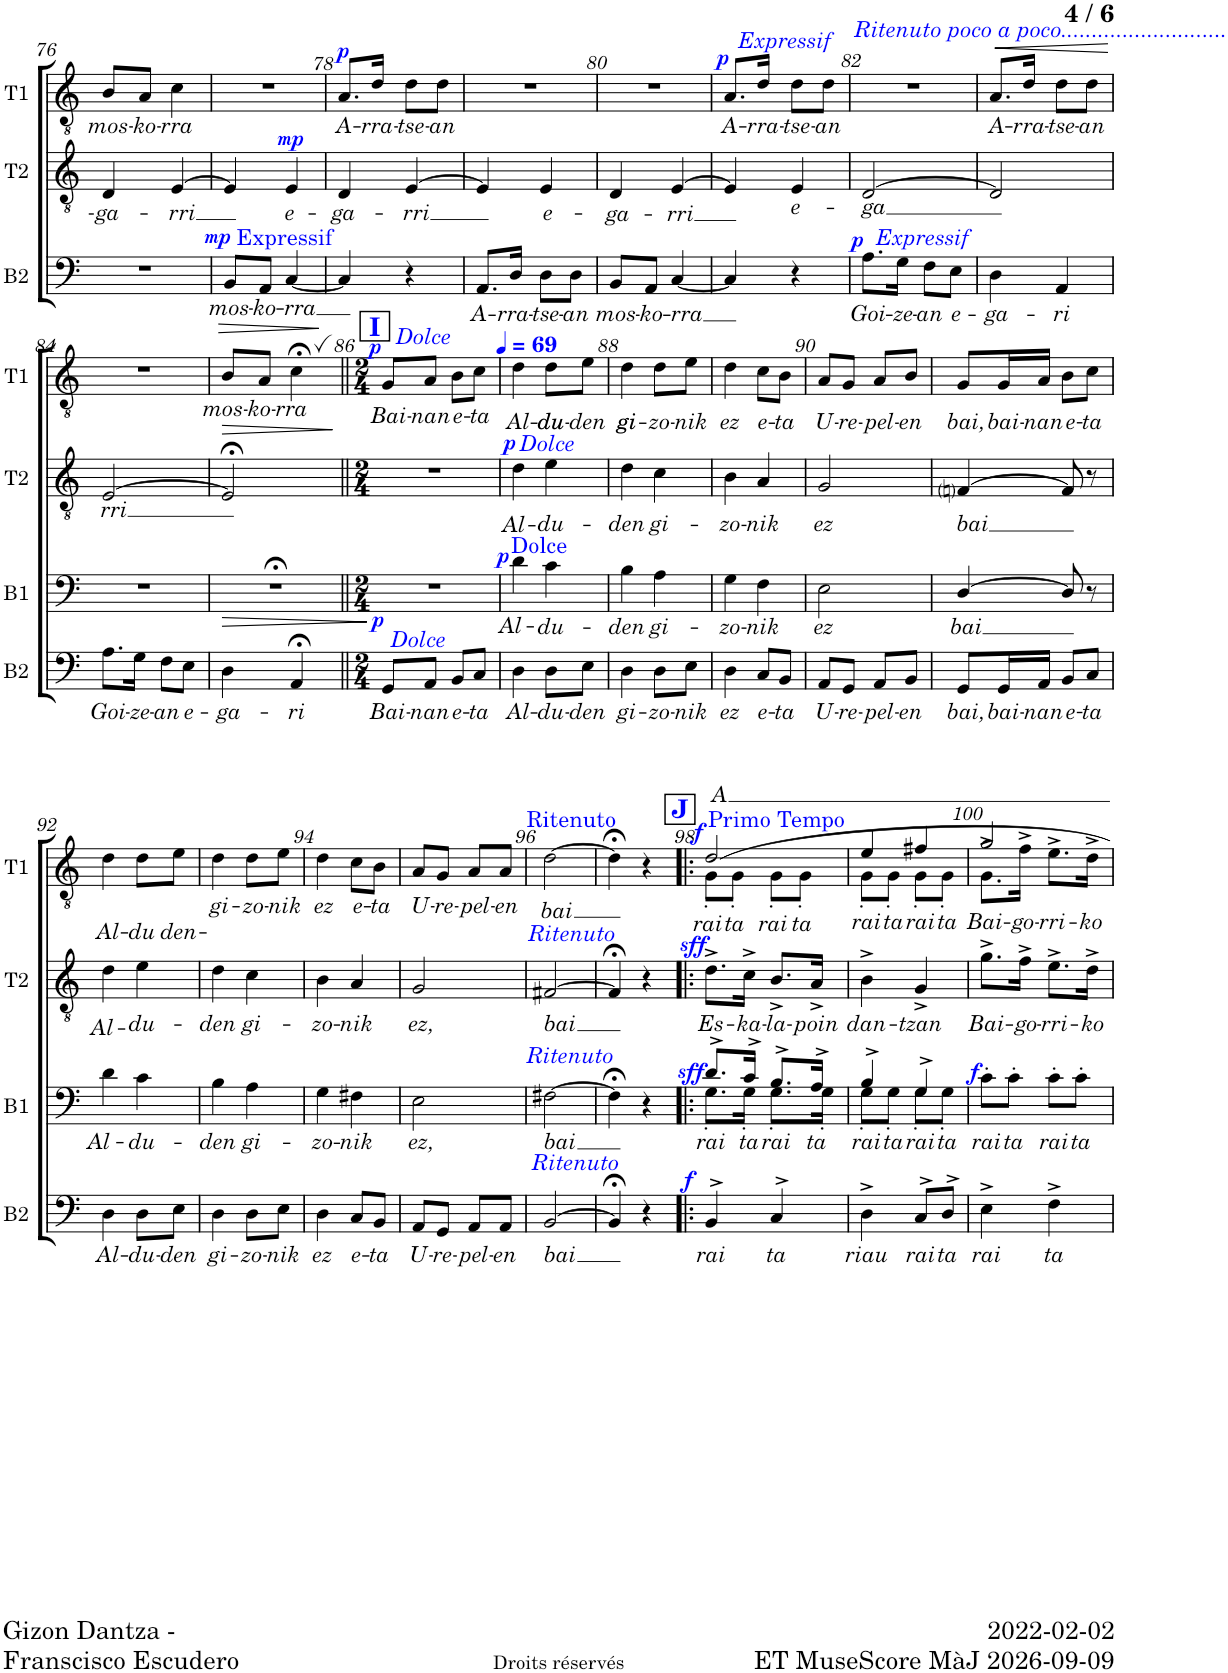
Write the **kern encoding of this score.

**kern	**text	**dynam	**kern	**text	**dynam	**kern	**text	**dynam	**kern	**text	**text	**text	**text	**text	**text	**text	**text	**text	**text	**text	**text	**text	**text	**text	**text	**text	**text	**text	**text	**text	**text	**text	**text	**text	**text	**text	**text	**text	**text	**text	**text	**text	**text	**text	**text	**text	**text	**text	**text	**text	**text	**text	**text	**text	**text	**text	**text	**text	**text	**text	**text	**text	**dynam
*part4	*part4	*part4	*part3	*part3	*part3	*part2	*part2	*part2	*part1	*part1	*part1	*part1	*part1	*part1	*part1	*part1	*part1	*part1	*part1	*part1	*part1	*part1	*part1	*part1	*part1	*part1	*part1	*part1	*part1	*part1	*part1	*part1	*part1	*part1	*part1	*part1	*part1	*part1	*part1	*part1	*part1	*part1	*part1	*part1	*part1	*part1	*part1	*part1	*part1	*part1	*part1	*part1	*part1	*part1	*part1	*part1	*part1	*part1	*part1	*part1	*part1	*part1	*part1
*staff4	*staff4	*staff4	*staff3	*staff3	*staff3	*staff2	*staff2	*staff2	*staff1	*staff1	*staff1	*staff1	*staff1	*staff1	*staff1	*staff1	*staff1	*staff1	*staff1	*staff1	*staff1	*staff1	*staff1	*staff1	*staff1	*staff1	*staff1	*staff1	*staff1	*staff1	*staff1	*staff1	*staff1	*staff1	*staff1	*staff1	*staff1	*staff1	*staff1	*staff1	*staff1	*staff1	*staff1	*staff1	*staff1	*staff1	*staff1	*staff1	*staff1	*staff1	*staff1	*staff1	*staff1	*staff1	*staff1	*staff1	*staff1	*staff1	*staff1	*staff1	*staff1	*staff1	*staff1
*I"Basse	*	*	*I"Baryton	*	*	*I"Ténor 2	*	*	*I"Ténor 1	*	*	*	*	*	*	*	*	*	*	*	*	*	*	*	*	*	*	*	*	*	*	*	*	*	*	*	*	*	*	*	*	*	*	*	*	*	*	*	*	*	*	*	*	*	*	*	*	*	*	*	*	*	*
*I'B2	*	*	*I'B1	*	*	*I'T2	*	*	*I'T1	*	*	*	*	*	*	*	*	*	*	*	*	*	*	*	*	*	*	*	*	*	*	*	*	*	*	*	*	*	*	*	*	*	*	*	*	*	*	*	*	*	*	*	*	*	*	*	*	*	*	*	*	*	*
!!LO:PB:g=z
*clefF4	*	*	*clefF4	*	*	*clefGv2	*	*	*clefGv2	*	*	*	*	*	*	*	*	*	*	*	*	*	*	*	*	*	*	*	*	*	*	*	*	*	*	*	*	*	*	*	*	*	*	*	*	*	*	*	*	*	*	*	*	*	*	*	*	*	*	*	*	*	*
*k[]	*	*	*k[]	*	*	*k[]	*	*	*k[]	*	*	*	*	*	*	*	*	*	*	*	*	*	*	*	*	*	*	*	*	*	*	*	*	*	*	*	*	*	*	*	*	*	*	*	*	*	*	*	*	*	*	*	*	*	*	*	*	*	*	*	*	*	*
*M2/4	*	*	*M2/4	*	*	*M2/4	*	*	*M2/4	*	*	*	*	*	*	*	*	*	*	*	*	*	*	*	*	*	*	*	*	*	*	*	*	*	*	*	*	*	*	*	*	*	*	*	*	*	*	*	*	*	*	*	*	*	*	*	*	*	*	*	*	*	*
=76	=76	=76	=76	=76	=76	=76	=76	=76	=76	=76	=76	=76	=76	=76	=76	=76	=76	=76	=76	=76	=76	=76	=76	=76	=76	=76	=76	=76	=76	=76	=76	=76	=76	=76	=76	=76	=76	=76	=76	=76	=76	=76	=76	=76	=76	=76	=76	=76	=76	=76	=76	=76	=76	=76	=76	=76	=76	=76	=76	=76	=76	=76	=76
!	!	!	!	!	!	!	!LO:LY:b	!	!	!LO:LY:b	!	!	!	!	!	!	!	!	!	!	!	!	!	!	!	!	!	!	!	!	!	!	!	!	!	!	!	!	!	!	!	!	!	!	!	!	!	!	!	!	!	!	!	!	!	!	!	!	!	!	!	!	!
2r	.	.	2r	.	.	4D/	-ga-	.	8B/L	mos-	.	.	.	.	.	.	.	.	.	.	.	.	.	.	.	.	.	.	.	.	.	.	.	.	.	.	.	.	.	.	.	.	.	.	.	.	.	.	.	.	.	.	.	.	.	.	.	.	.	.	.	.	.
!	!	!	!	!	!	!	!	!	!	!LO:LY:b	!	!	!	!	!	!	!	!	!	!	!	!	!	!	!	!	!	!	!	!	!	!	!	!	!	!	!	!	!	!	!	!	!	!	!	!	!	!	!	!	!	!	!	!	!	!	!	!	!	!	!	!	!
.	.	.	.	.	.	.	.	.	8A/J	-ko-	.	.	.	.	.	.	.	.	.	.	.	.	.	.	.	.	.	.	.	.	.	.	.	.	.	.	.	.	.	.	.	.	.	.	.	.	.	.	.	.	.	.	.	.	.	.	.	.	.	.	.	.	.
!	!	!	!	!	!	!	!LO:LY:b	!	!	!LO:LY:b	!	!	!	!	!	!	!	!	!	!	!	!	!	!	!	!	!	!	!	!	!	!	!	!	!	!	!	!	!	!	!	!	!	!	!	!	!	!	!	!	!	!	!	!	!	!	!	!	!	!	!	!	!
.	.	.	.	.	.	[>4E/	-rri	.	4c\	-rra	.	.	.	.	.	.	.	.	.	.	.	.	.	.	.	.	.	.	.	.	.	.	.	.	.	.	.	.	.	.	.	.	.	.	.	.	.	.	.	.	.	.	.	.	.	.	.	.	.	.	.	.	.
=77	=77	=77	=77	=77	=77	=77	=77	=77	=77	=77	=77	=77	=77	=77	=77	=77	=77	=77	=77	=77	=77	=77	=77	=77	=77	=77	=77	=77	=77	=77	=77	=77	=77	=77	=77	=77	=77	=77	=77	=77	=77	=77	=77	=77	=77	=77	=77	=77	=77	=77	=77	=77	=77	=77	=77	=77	=77	=77	=77	=77	=77	=77	=77
!LO:TX:a:color=#0000FF:t=Expressif	!	!	!	!	!	!	!	!	!	!	!	!	!	!	!	!	!	!	!	!	!	!	!	!	!	!	!	!	!	!	!	!	!	!	!	!	!	!	!	!	!	!	!	!	!	!	!	!	!	!	!	!	!	!	!	!	!	!	!	!	!	!	!
!	!LO:LY:b	!LO:DY:a	!	!	!	!	!	!	!	!	!	!	!	!	!	!	!	!	!	!	!	!	!	!	!	!	!	!	!	!	!	!	!	!	!	!	!	!	!	!	!	!	!	!	!	!	!	!	!	!	!	!	!	!	!	!	!	!	!	!	!	!	!
8BB/L	mos-	mp	2r	.	.	4E/]	.	.	2r	.	.	.	.	.	.	.	.	.	.	.	.	.	.	.	.	.	.	.	.	.	.	.	.	.	.	.	.	.	.	.	.	.	.	.	.	.	.	.	.	.	.	.	.	.	.	.	.	.	.	.	.	.	.
!	!LO:LY:b	!	!	!	!	!	!	!	!	!	!	!	!	!	!	!	!	!	!	!	!	!	!	!	!	!	!	!	!	!	!	!	!	!	!	!	!	!	!	!	!	!	!	!	!	!	!	!	!	!	!	!	!	!	!	!	!	!	!	!	!	!	!
8AA/J	-ko-	.	.	.	.	.	.	.	.	.	.	.	.	.	.	.	.	.	.	.	.	.	.	.	.	.	.	.	.	.	.	.	.	.	.	.	.	.	.	.	.	.	.	.	.	.	.	.	.	.	.	.	.	.	.	.	.	.	.	.	.	.	.
!	!LO:LY:b	!	!	!	!	!	!LO:LY:b	!LO:DY:a	!	!	!	!	!	!	!	!	!	!	!	!	!	!	!	!	!	!	!	!	!	!	!	!	!	!	!	!	!	!	!	!	!	!	!	!	!	!	!	!	!	!	!	!	!	!	!	!	!	!	!	!	!	!	!
[4C/	-rra	.	.	.	.	4E/	e-	mp	.	.	.	.	.	.	.	.	.	.	.	.	.	.	.	.	.	.	.	.	.	.	.	.	.	.	.	.	.	.	.	.	.	.	.	.	.	.	.	.	.	.	.	.	.	.	.	.	.	.	.	.	.	.	.
=78	=78	=78	=78	=78	=78	=78	=78	=78	=78	=78	=78	=78	=78	=78	=78	=78	=78	=78	=78	=78	=78	=78	=78	=78	=78	=78	=78	=78	=78	=78	=78	=78	=78	=78	=78	=78	=78	=78	=78	=78	=78	=78	=78	=78	=78	=78	=78	=78	=78	=78	=78	=78	=78	=78	=78	=78	=78	=78	=78	=78	=78	=78	=78
!	!	!	!	!	!	!	!LO:LY:b	!	!	!LO:LY:b	!	!	!	!	!	!	!	!	!	!	!	!	!	!	!	!	!	!	!	!	!	!	!	!	!	!	!	!	!	!	!	!	!	!	!	!	!	!	!	!	!	!	!	!	!	!	!	!	!	!	!	!	!LO:DY:a
4C/]	.	.	2r	.	.	4D/	-ga-	.	8.A/L	A-	.	.	.	.	.	.	.	.	.	.	.	.	.	.	.	.	.	.	.	.	.	.	.	.	.	.	.	.	.	.	.	.	.	.	.	.	.	.	.	.	.	.	.	.	.	.	.	.	.	.	.	.	p
!	!	!	!	!	!	!	!	!	!	!LO:LY:b	!	!	!	!	!	!	!	!	!	!	!	!	!	!	!	!	!	!	!	!	!	!	!	!	!	!	!	!	!	!	!	!	!	!	!	!	!	!	!	!	!	!	!	!	!	!	!	!	!	!	!	!	!
.	.	.	.	.	.	.	.	.	16d/Jk	-rra-	.	.	.	.	.	.	.	.	.	.	.	.	.	.	.	.	.	.	.	.	.	.	.	.	.	.	.	.	.	.	.	.	.	.	.	.	.	.	.	.	.	.	.	.	.	.	.	.	.	.	.	.	.
!	!	!	!	!	!	!	!LO:LY:b	!	!	!LO:LY:b	!	!	!	!	!	!	!	!	!	!	!	!	!	!	!	!	!	!	!	!	!	!	!	!	!	!	!	!	!	!	!	!	!	!	!	!	!	!	!	!	!	!	!	!	!	!	!	!	!	!	!	!	!
4r	.	.	.	.	.	[>4E/	-rri	.	8d\L	-tse-	.	.	.	.	.	.	.	.	.	.	.	.	.	.	.	.	.	.	.	.	.	.	.	.	.	.	.	.	.	.	.	.	.	.	.	.	.	.	.	.	.	.	.	.	.	.	.	.	.	.	.	.	.
!	!	!	!	!	!	!	!	!	!	!LO:LY:b	!	!	!	!	!	!	!	!	!	!	!	!	!	!	!	!	!	!	!	!	!	!	!	!	!	!	!	!	!	!	!	!	!	!	!	!	!	!	!	!	!	!	!	!	!	!	!	!	!	!	!	!	!
.	.	.	.	.	.	.	.	.	8d\J	-an	.	.	.	.	.	.	.	.	.	.	.	.	.	.	.	.	.	.	.	.	.	.	.	.	.	.	.	.	.	.	.	.	.	.	.	.	.	.	.	.	.	.	.	.	.	.	.	.	.	.	.	.	.
=79	=79	=79	=79	=79	=79	=79	=79	=79	=79	=79	=79	=79	=79	=79	=79	=79	=79	=79	=79	=79	=79	=79	=79	=79	=79	=79	=79	=79	=79	=79	=79	=79	=79	=79	=79	=79	=79	=79	=79	=79	=79	=79	=79	=79	=79	=79	=79	=79	=79	=79	=79	=79	=79	=79	=79	=79	=79	=79	=79	=79	=79	=79	=79
!	!LO:LY:b	!	!	!	!	!	!	!	!	!	!	!	!	!	!	!	!	!	!	!	!	!	!	!	!	!	!	!	!	!	!	!	!	!	!	!	!	!	!	!	!	!	!	!	!	!	!	!	!	!	!	!	!	!	!	!	!	!	!	!	!	!	!
8.AA/L	A-	.	2r	.	.	4E/]	.	.	2r	.	.	.	.	.	.	.	.	.	.	.	.	.	.	.	.	.	.	.	.	.	.	.	.	.	.	.	.	.	.	.	.	.	.	.	.	.	.	.	.	.	.	.	.	.	.	.	.	.	.	.	.	.	.
!	!LO:LY:b	!	!	!	!	!	!	!	!	!	!	!	!	!	!	!	!	!	!	!	!	!	!	!	!	!	!	!	!	!	!	!	!	!	!	!	!	!	!	!	!	!	!	!	!	!	!	!	!	!	!	!	!	!	!	!	!	!	!	!	!	!	!
16D/Jk	-rra-	.	.	.	.	.	.	.	.	.	.	.	.	.	.	.	.	.	.	.	.	.	.	.	.	.	.	.	.	.	.	.	.	.	.	.	.	.	.	.	.	.	.	.	.	.	.	.	.	.	.	.	.	.	.	.	.	.	.	.	.	.	.
!	!LO:LY:b	!	!	!	!	!	!LO:LY:b	!	!	!	!	!	!	!	!	!	!	!	!	!	!	!	!	!	!	!	!	!	!	!	!	!	!	!	!	!	!	!	!	!	!	!	!	!	!	!	!	!	!	!	!	!	!	!	!	!	!	!	!	!	!	!	!
8D\L	-tse-	.	.	.	.	4E/	e-	.	.	.	.	.	.	.	.	.	.	.	.	.	.	.	.	.	.	.	.	.	.	.	.	.	.	.	.	.	.	.	.	.	.	.	.	.	.	.	.	.	.	.	.	.	.	.	.	.	.	.	.	.	.	.	.
!	!LO:LY:b	!	!	!	!	!	!	!	!	!	!	!	!	!	!	!	!	!	!	!	!	!	!	!	!	!	!	!	!	!	!	!	!	!	!	!	!	!	!	!	!	!	!	!	!	!	!	!	!	!	!	!	!	!	!	!	!	!	!	!	!	!	!
8D\J	-an	.	.	.	.	.	.	.	.	.	.	.	.	.	.	.	.	.	.	.	.	.	.	.	.	.	.	.	.	.	.	.	.	.	.	.	.	.	.	.	.	.	.	.	.	.	.	.	.	.	.	.	.	.	.	.	.	.	.	.	.	.	.
=80	=80	=80	=80	=80	=80	=80	=80	=80	=80	=80	=80	=80	=80	=80	=80	=80	=80	=80	=80	=80	=80	=80	=80	=80	=80	=80	=80	=80	=80	=80	=80	=80	=80	=80	=80	=80	=80	=80	=80	=80	=80	=80	=80	=80	=80	=80	=80	=80	=80	=80	=80	=80	=80	=80	=80	=80	=80	=80	=80	=80	=80	=80	=80
!	!LO:LY:b	!	!	!	!	!	!LO:LY:b	!	!	!	!	!	!	!	!	!	!	!	!	!	!	!	!	!	!	!	!	!	!	!	!	!	!	!	!	!	!	!	!	!	!	!	!	!	!	!	!	!	!	!	!	!	!	!	!	!	!	!	!	!	!	!	!
8BB/L	mos-	.	2r	.	.	4D/	-ga-	.	2r	.	.	.	.	.	.	.	.	.	.	.	.	.	.	.	.	.	.	.	.	.	.	.	.	.	.	.	.	.	.	.	.	.	.	.	.	.	.	.	.	.	.	.	.	.	.	.	.	.	.	.	.	.	.
!	!LO:LY:b	!	!	!	!	!	!	!	!	!	!	!	!	!	!	!	!	!	!	!	!	!	!	!	!	!	!	!	!	!	!	!	!	!	!	!	!	!	!	!	!	!	!	!	!	!	!	!	!	!	!	!	!	!	!	!	!	!	!	!	!	!	!
8AA/J	-ko-	.	.	.	.	.	.	.	.	.	.	.	.	.	.	.	.	.	.	.	.	.	.	.	.	.	.	.	.	.	.	.	.	.	.	.	.	.	.	.	.	.	.	.	.	.	.	.	.	.	.	.	.	.	.	.	.	.	.	.	.	.	.
!	!LO:LY:b	!	!	!	!	!	!LO:LY:b	!	!	!	!	!	!	!	!	!	!	!	!	!	!	!	!	!	!	!	!	!	!	!	!	!	!	!	!	!	!	!	!	!	!	!	!	!	!	!	!	!	!	!	!	!	!	!	!	!	!	!	!	!	!	!	!
[4C/	-rra	.	.	.	.	[>4E/	-rri	.	.	.	.	.	.	.	.	.	.	.	.	.	.	.	.	.	.	.	.	.	.	.	.	.	.	.	.	.	.	.	.	.	.	.	.	.	.	.	.	.	.	.	.	.	.	.	.	.	.	.	.	.	.	.	.
=81	=81	=81	=81	=81	=81	=81	=81	=81	=81	=81	=81	=81	=81	=81	=81	=81	=81	=81	=81	=81	=81	=81	=81	=81	=81	=81	=81	=81	=81	=81	=81	=81	=81	=81	=81	=81	=81	=81	=81	=81	=81	=81	=81	=81	=81	=81	=81	=81	=81	=81	=81	=81	=81	=81	=81	=81	=81	=81	=81	=81	=81	=81	=81
!	!	!	!	!	!	!	!	!	!	!LO:LY:b	!	!	!	!	!	!	!	!	!	!	!	!	!	!	!	!	!	!	!	!	!	!	!	!	!	!	!	!	!	!	!	!	!	!	!	!	!	!	!	!	!	!	!	!	!	!	!	!	!	!	!	!	!LO:DY:a
*	*	*	*	*	*	*	*	*	*^	*	*	*	*	*	*	*	*	*	*	*	*	*	*	*	*	*	*	*	*	*	*	*	*	*	*	*	*	*	*	*	*	*	*	*	*	*	*	*	*	*	*	*	*	*	*	*	*	*	*	*	*	*	*
4C/]	.	.	2r	.	.	4E/]	.	.	8.A/L	8ryy	A-	.	.	.	.	.	.	.	.	.	.	.	.	.	.	.	.	.	.	.	.	.	.	.	.	.	.	.	.	.	.	.	.	.	.	.	.	.	.	.	.	.	.	.	.	.	.	.	.	.	.	.	.	p
!	!	!	!	!	!	!	!	!	!	!LO:TX:a:i:color=#0000FF:t=Expressif	!	!	!	!	!	!	!	!	!	!	!	!	!	!	!	!	!	!	!	!	!	!	!	!	!	!	!	!	!	!	!	!	!	!	!	!	!	!	!	!	!	!	!	!	!	!	!	!	!	!	!	!	!	!
.	.	.	.	.	.	.	.	.	.	4.ryy	.	.	.	.	.	.	.	.	.	.	.	.	.	.	.	.	.	.	.	.	.	.	.	.	.	.	.	.	.	.	.	.	.	.	.	.	.	.	.	.	.	.	.	.	.	.	.	.	.	.	.	.	.	.
!	!	!	!	!	!	!	!	!	!	!	!LO:LY:b	!	!	!	!	!	!	!	!	!	!	!	!	!	!	!	!	!	!	!	!	!	!	!	!	!	!	!	!	!	!	!	!	!	!	!	!	!	!	!	!	!	!	!	!	!	!	!	!	!	!	!	!	!
.	.	.	.	.	.	.	.	.	16d/Jk	.	-rra-	.	.	.	.	.	.	.	.	.	.	.	.	.	.	.	.	.	.	.	.	.	.	.	.	.	.	.	.	.	.	.	.	.	.	.	.	.	.	.	.	.	.	.	.	.	.	.	.	.	.	.	.	.
!	!	!	!	!	!	!	!LO:LY:b	!	!	!	!LO:LY:b	!	!	!	!	!	!	!	!	!	!	!	!	!	!	!	!	!	!	!	!	!	!	!	!	!	!	!	!	!	!	!	!	!	!	!	!	!	!	!	!	!	!	!	!	!	!	!	!	!	!	!	!	!
4r	.	.	.	.	.	4E/	e-	.	8d\L	.	-tse-	.	.	.	.	.	.	.	.	.	.	.	.	.	.	.	.	.	.	.	.	.	.	.	.	.	.	.	.	.	.	.	.	.	.	.	.	.	.	.	.	.	.	.	.	.	.	.	.	.	.	.	.	.
!	!	!	!	!	!	!	!	!	!	!	!LO:LY:b	!	!	!	!	!	!	!	!	!	!	!	!	!	!	!	!	!	!	!	!	!	!	!	!	!	!	!	!	!	!	!	!	!	!	!	!	!	!	!	!	!	!	!	!	!	!	!	!	!	!	!	!	!
.	.	.	.	.	.	.	.	.	8d\J	.	-an	.	.	.	.	.	.	.	.	.	.	.	.	.	.	.	.	.	.	.	.	.	.	.	.	.	.	.	.	.	.	.	.	.	.	.	.	.	.	.	.	.	.	.	.	.	.	.	.	.	.	.	.	.
=82	=82	=82	=82	=82	=82	=82	=82	=82	=82	=82	=82	=82	=82	=82	=82	=82	=82	=82	=82	=82	=82	=82	=82	=82	=82	=82	=82	=82	=82	=82	=82	=82	=82	=82	=82	=82	=82	=82	=82	=82	=82	=82	=82	=82	=82	=82	=82	=82	=82	=82	=82	=82	=82	=82	=82	=82	=82	=82	=82	=82	=82	=82	=82	=82
!	!	!	!	!	!	!	!	!	!LO:TX:b:i:color=#0000FF:t=Ritenuto poco a poco...........................	!	!	!	!	!	!	!	!	!	!	!	!	!	!	!	!	!	!	!	!	!	!	!	!	!	!	!	!	!	!	!	!	!	!	!	!	!	!	!	!	!	!	!	!	!	!	!	!	!	!	!	!	!	!	!
!LO:TX:a:i:color=#0000FF:t=Expressif	!	!	!	!	!	!	!	!	!	!	!	!	!	!	!	!	!	!	!	!	!	!	!	!	!	!	!	!	!	!	!	!	!	!	!	!	!	!	!	!	!	!	!	!	!	!	!	!	!	!	!	!	!	!	!	!	!	!	!	!	!	!	!	!
!	!LO:LY:b	!LO:DY:a	!	!	!	!	!LO:LY:b	!	!	!	!	!	!	!	!	!	!	!	!	!	!	!	!	!	!	!	!	!	!	!	!	!	!	!	!	!	!	!	!	!	!	!	!	!	!	!	!	!	!	!	!	!	!	!	!	!	!	!	!	!	!	!	!	!
*	*	*	*	*	*	*	*	*	*v	*v	*	*	*	*	*	*	*	*	*	*	*	*	*	*	*	*	*	*	*	*	*	*	*	*	*	*	*	*	*	*	*	*	*	*	*	*	*	*	*	*	*	*	*	*	*	*	*	*	*	*	*	*	*	*
8.A\L	Goi-	p	2r	.	.	[>2D/	-ga	.	2r	.	.	.	.	.	.	.	.	.	.	.	.	.	.	.	.	.	.	.	.	.	.	.	.	.	.	.	.	.	.	.	.	.	.	.	.	.	.	.	.	.	.	.	.	.	.	.	.	.	.	.	.	.	.
!	!LO:LY:b	!	!	!	!	!	!	!	!	!	!	!	!	!	!	!	!	!	!	!	!	!	!	!	!	!	!	!	!	!	!	!	!	!	!	!	!	!	!	!	!	!	!	!	!	!	!	!	!	!	!	!	!	!	!	!	!	!	!	!	!	!	!
16G\Jk	-ze-	.	.	.	.	.	.	.	.	.	.	.	.	.	.	.	.	.	.	.	.	.	.	.	.	.	.	.	.	.	.	.	.	.	.	.	.	.	.	.	.	.	.	.	.	.	.	.	.	.	.	.	.	.	.	.	.	.	.	.	.	.	.
!	!LO:LY:b	!	!	!	!	!	!	!	!	!	!	!	!	!	!	!	!	!	!	!	!	!	!	!	!	!	!	!	!	!	!	!	!	!	!	!	!	!	!	!	!	!	!	!	!	!	!	!	!	!	!	!	!	!	!	!	!	!	!	!	!	!	!
8F\L	-an	.	.	.	.	.	.	.	.	.	.	.	.	.	.	.	.	.	.	.	.	.	.	.	.	.	.	.	.	.	.	.	.	.	.	.	.	.	.	.	.	.	.	.	.	.	.	.	.	.	.	.	.	.	.	.	.	.	.	.	.	.	.
!	!LO:LY:b	!	!	!	!	!	!	!	!	!	!	!	!	!	!	!	!	!	!	!	!	!	!	!	!	!	!	!	!	!	!	!	!	!	!	!	!	!	!	!	!	!	!	!	!	!	!	!	!	!	!	!	!	!	!	!	!	!	!	!	!	!	!
8E\J	e-	.	.	.	.	.	.	.	.	.	.	.	.	.	.	.	.	.	.	.	.	.	.	.	.	.	.	.	.	.	.	.	.	.	.	.	.	.	.	.	.	.	.	.	.	.	.	.	.	.	.	.	.	.	.	.	.	.	.	.	.	.	.
=83	=83	=83	=83	=83	=83	=83	=83	=83	=83	=83	=83	=83	=83	=83	=83	=83	=83	=83	=83	=83	=83	=83	=83	=83	=83	=83	=83	=83	=83	=83	=83	=83	=83	=83	=83	=83	=83	=83	=83	=83	=83	=83	=83	=83	=83	=83	=83	=83	=83	=83	=83	=83	=83	=83	=83	=83	=83	=83	=83	=83	=83	=83	=83
!	!LO:LY:b	!	!	!	!	!	!	!	!	!LO:LY:b	!	!	!	!	!	!	!	!	!	!	!	!	!	!	!	!	!	!	!	!	!	!	!	!	!	!	!	!	!	!	!	!	!	!	!	!	!	!	!	!	!	!	!	!	!	!	!	!	!	!	!	!	!LO:HP:b
4D\	-ga-	.	2r	.	.	2D/]	.	.	8.A/L	A-	.	.	.	.	.	.	.	.	.	.	.	.	.	.	.	.	.	.	.	.	.	.	.	.	.	.	.	.	.	.	.	.	.	.	.	.	.	.	.	.	.	.	.	.	.	.	.	.	.	.	.	.	<
!	!	!	!	!	!	!	!	!	!	!LO:LY:b	!	!	!	!	!	!	!	!	!	!	!	!	!	!	!	!	!	!	!	!	!	!	!	!	!	!	!	!	!	!	!	!	!	!	!	!	!	!	!	!	!	!	!	!	!	!	!	!	!	!	!	!	!
.	.	.	.	.	.	.	.	.	16d/Jk	-rra-	.	.	.	.	.	.	.	.	.	.	.	.	.	.	.	.	.	.	.	.	.	.	.	.	.	.	.	.	.	.	.	.	.	.	.	.	.	.	.	.	.	.	.	.	.	.	.	.	.	.	.	.	.
!	!LO:LY:b	!	!	!	!	!	!	!	!	!LO:LY:b	!	!	!	!	!	!	!	!	!	!	!	!	!	!	!	!	!	!	!	!	!	!	!	!	!	!	!	!	!	!	!	!	!	!	!	!	!	!	!	!	!	!	!	!	!	!	!	!	!	!	!	!	!
4AA/	-ri	.	.	.	.	.	.	.	8d\L	-tse-	.	.	.	.	.	.	.	.	.	.	.	.	.	.	.	.	.	.	.	.	.	.	.	.	.	.	.	.	.	.	.	.	.	.	.	.	.	.	.	.	.	.	.	.	.	.	.	.	.	.	.	.	.
!	!	!	!	!	!	!	!	!	!	!LO:LY:b	!	!	!	!	!	!	!	!	!	!	!	!	!	!	!	!	!	!	!	!	!	!	!	!	!	!	!	!	!	!	!	!	!	!	!	!	!	!	!	!	!	!	!	!	!	!	!	!	!	!	!	!	!
.	.	.	.	.	.	.	.	.	8d\J	-an	.	.	.	.	.	.	.	.	.	.	.	.	.	.	.	.	.	.	.	.	.	.	.	.	.	.	.	.	.	.	.	.	.	.	.	.	.	.	.	.	.	.	.	.	.	.	.	.	.	.	.	.	.
!!LO:LB:g=z
=84	=84	=84	=84	=84	=84	=84	=84	=84	=84	=84	=84	=84	=84	=84	=84	=84	=84	=84	=84	=84	=84	=84	=84	=84	=84	=84	=84	=84	=84	=84	=84	=84	=84	=84	=84	=84	=84	=84	=84	=84	=84	=84	=84	=84	=84	=84	=84	=84	=84	=84	=84	=84	=84	=84	=84	=84	=84	=84	=84	=84	=84	=84	=84
!	!LO:LY:b	!	!	!	!	!	!LO:LY:b	!	!	!	!	!	!	!	!	!	!	!	!	!	!	!	!	!	!	!	!	!	!	!	!	!	!	!	!	!	!	!	!	!	!	!	!	!	!	!	!	!	!	!	!	!	!	!	!	!	!	!	!	!	!	!	!
8.A\L	Goi-	.	2r	.	.	[>2E/	rri	.	2r	.	.	.	.	.	.	.	.	.	.	.	.	.	.	.	.	.	.	.	.	.	.	.	.	.	.	.	.	.	.	.	.	.	.	.	.	.	.	.	.	.	.	.	.	.	.	.	.	.	.	.	.	.	.
!	!LO:LY:b	!	!	!	!	!	!	!	!	!	!	!	!	!	!	!	!	!	!	!	!	!	!	!	!	!	!	!	!	!	!	!	!	!	!	!	!	!	!	!	!	!	!	!	!	!	!	!	!	!	!	!	!	!	!	!	!	!	!	!	!	!	!
16G\Jk	-ze-	.	.	.	.	.	.	.	.	.	.	.	.	.	.	.	.	.	.	.	.	.	.	.	.	.	.	.	.	.	.	.	.	.	.	.	.	.	.	.	.	.	.	.	.	.	.	.	.	.	.	.	.	.	.	.	.	.	.	.	.	.	.
!	!LO:LY:b	!	!	!	!	!	!	!	!	!	!	!	!	!	!	!	!	!	!	!	!	!	!	!	!	!	!	!	!	!	!	!	!	!	!	!	!	!	!	!	!	!	!	!	!	!	!	!	!	!	!	!	!	!	!	!	!	!	!	!	!	!	!
8F\L	-an	.	.	.	.	.	.	.	.	.	.	.	.	.	.	.	.	.	.	.	.	.	.	.	.	.	.	.	.	.	.	.	.	.	.	.	.	.	.	.	.	.	.	.	.	.	.	.	.	.	.	.	.	.	.	.	.	.	.	.	.	.	.
!	!LO:LY:b	!	!	!	!	!	!	!	!	!	!	!	!	!	!	!	!	!	!	!	!	!	!	!	!	!	!	!	!	!	!	!	!	!	!	!	!	!	!	!	!	!	!	!	!	!	!	!	!	!	!	!	!	!	!	!	!	!	!	!	!	!	!
8E\J	e-	.	.	.	.	.	.	.	.	.	.	.	.	.	.	.	.	.	.	.	.	.	.	.	.	.	.	.	.	.	.	.	.	.	.	.	.	.	.	.	.	.	.	.	.	.	.	.	.	.	.	.	.	.	.	.	.	.	.	.	.	.	.
=85	=85	=85	=85	=85	=85	=85	=85	=85	=85	=85	=85	=85	=85	=85	=85	=85	=85	=85	=85	=85	=85	=85	=85	=85	=85	=85	=85	=85	=85	=85	=85	=85	=85	=85	=85	=85	=85	=85	=85	=85	=85	=85	=85	=85	=85	=85	=85	=85	=85	=85	=85	=85	=85	=85	=85	=85	=85	=85	=85	=85	=85	=85	=85
!	!LO:LY:b	!	!	!	!	!	!	!	!	!LO:LY:b	!	!	!	!	!	!	!	!	!	!	!	!	!	!	!	!	!	!	!	!	!	!	!	!	!	!	!	!	!	!	!	!	!	!	!	!	!	!	!	!	!	!	!	!	!	!	!	!	!	!	!	!	!
4D\	-ga-	.	2r;<	.	.	2E;</]	.	.	8B/L	mos-	.	.	.	.	.	.	.	.	.	.	.	.	.	.	.	.	.	.	.	.	.	.	.	.	.	.	.	.	.	.	.	.	.	.	.	.	.	.	.	.	.	.	.	.	.	.	.	.	.	.	.	.	.
!	!	!	!	!	!	!	!	!	!	!LO:LY:b	!	!	!	!	!	!	!	!	!	!	!	!	!	!	!	!	!	!	!	!	!	!	!	!	!	!	!	!	!	!	!	!	!	!	!	!	!	!	!	!	!	!	!	!	!	!	!	!	!	!	!	!	!
.	.	.	.	.	.	.	.	.	8A/J	-ko-	.	.	.	.	.	.	.	.	.	.	.	.	.	.	.	.	.	.	.	.	.	.	.	.	.	.	.	.	.	.	.	.	.	.	.	.	.	.	.	.	.	.	.	.	.	.	.	.	.	.	.	.	.
!	!LO:LY:b	!	!	!	!	!	!	!	!	!LO:LY:b	!	!	!	!	!	!	!	!	!	!	!	!	!	!	!	!	!	!	!	!	!	!	!	!	!	!	!	!	!	!	!	!	!	!	!	!	!	!	!	!	!	!	!	!	!	!	!	!	!	!	!	!	!
4AA;</	-ri	.	.	.	.	.	.	.	4c;<,\	-rra	.	.	.	.	.	.	.	.	.	.	.	.	.	.	.	.	.	.	.	.	.	.	.	.	.	.	.	.	.	.	.	.	.	.	.	.	.	.	.	.	.	.	.	.	.	.	.	.	.	.	.	.	.
=86||	=86||	=86||	=86||	=86||	=86||	=86||	=86||	=86||	=86||	=86||	=86||	=86||	=86||	=86||	=86||	=86||	=86||	=86||	=86||	=86||	=86||	=86||	=86||	=86||	=86||	=86||	=86||	=86||	=86||	=86||	=86||	=86||	=86||	=86||	=86||	=86||	=86||	=86||	=86||	=86||	=86||	=86||	=86||	=86||	=86||	=86||	=86||	=86||	=86||	=86||	=86||	=86||	=86||	=86||	=86||	=86||	=86||	=86||	=86||	=86||	=86||	=86||	=86||
!!LO:REH:place=s1:a:B:cj:color=#0000FF:fs=14:t=I
*M2/4	*	*	*M2/4	*	*	*M2/4	*	*	*M2/4	*	*	*	*	*	*	*	*	*	*	*	*	*	*	*	*	*	*	*	*	*	*	*	*	*	*	*	*	*	*	*	*	*	*	*	*	*	*	*	*	*	*	*	*	*	*	*	*	*	*	*	*	*	*
*	*	*	*	*	*	*	*	*	*MM69	*	*	*	*	*	*	*	*	*	*	*	*	*	*	*	*	*	*	*	*	*	*	*	*	*	*	*	*	*	*	*	*	*	*	*	*	*	*	*	*	*	*	*	*	*	*	*	*	*	*	*	*	*	*
!	!	!	!	!	!	!	!	!	!LO:TX:a:i:color=#0000FF:t=Dolce	!	!	!	!	!	!	!	!	!	!	!	!	!	!	!	!	!	!	!	!	!	!	!	!	!	!	!	!	!	!	!	!	!	!	!	!	!	!	!	!	!	!	!	!	!	!	!	!	!	!	!	!	!	!
!LO:TX:a:i:color=#0000FF:t=Dolce	!	!	!	!	!	!	!	!	!	!	!	!	!	!	!	!	!	!	!	!	!	!	!	!	!	!	!	!	!	!	!	!	!	!	!	!	!	!	!	!	!	!	!	!	!	!	!	!	!	!	!	!	!	!	!	!	!	!	!	!	!	!	!
!	!LO:LY:b	!LO:DY:a	!	!	!	!	!	!	!	!LO:LY:b	!	!	!	!	!	!	!	!	!	!	!	!	!	!	!	!	!	!	!	!	!	!	!	!	!	!	!	!	!	!	!	!	!	!	!	!	!	!	!	!	!	!	!	!	!	!	!	!	!	!	!	!	!LO:DY:a
8GG/L	Bai-	p	2r	.	.	2r	.	.	8G/L	Bai-	.	.	.	.	.	.	.	.	.	.	.	.	.	.	.	.	.	.	.	.	.	.	.	.	.	.	.	.	.	.	.	.	.	.	.	.	.	.	.	.	.	.	.	.	.	.	.	.	.	.	.	.	p
!	!LO:LY:b	!	!	!	!	!	!	!	!	!LO:LY:b	!	!	!	!	!	!	!	!	!	!	!	!	!	!	!	!	!	!	!	!	!	!	!	!	!	!	!	!	!	!	!	!	!	!	!	!	!	!	!	!	!	!	!	!	!	!	!	!	!	!	!	!	!
8AA/J	-nan	.	.	.	.	.	.	.	8A/J	-nan	.	.	.	.	.	.	.	.	.	.	.	.	.	.	.	.	.	.	.	.	.	.	.	.	.	.	.	.	.	.	.	.	.	.	.	.	.	.	.	.	.	.	.	.	.	.	.	.	.	.	.	.	[
!	!LO:LY:b	!	!	!	!	!	!	!	!	!LO:LY:b	!	!	!	!	!	!	!	!	!	!	!	!	!	!	!	!	!	!	!	!	!	!	!	!	!	!	!	!	!	!	!	!	!	!	!	!	!	!	!	!	!	!	!	!	!	!	!	!	!	!	!	!	!
8BB/L	e-	.	.	.	.	.	.	.	8B\L	e-	.	.	.	.	.	.	.	.	.	.	.	.	.	.	.	.	.	.	.	.	.	.	.	.	.	.	.	.	.	.	.	.	.	.	.	.	.	.	.	.	.	.	.	.	.	.	.	.	.	.	.	.	.
!	!LO:LY:b	!	!	!	!	!	!	!	!	!LO:LY:b	!	!	!	!	!	!	!	!	!	!	!	!	!	!	!	!	!	!	!	!	!	!	!	!	!	!	!	!	!	!	!	!	!	!	!	!	!	!	!	!	!	!	!	!	!	!	!	!	!	!	!	!	!
8C/J	-ta	.	.	.	.	.	.	.	8c\J	-ta	.	.	.	.	.	.	.	.	.	.	.	.	.	.	.	.	.	.	.	.	.	.	.	.	.	.	.	.	.	.	.	.	.	.	.	.	.	.	.	.	.	.	.	.	.	.	.	.	.	.	.	.	.
=87	=87	=87	=87	=87	=87	=87	=87	=87	=87	=87	=87	=87	=87	=87	=87	=87	=87	=87	=87	=87	=87	=87	=87	=87	=87	=87	=87	=87	=87	=87	=87	=87	=87	=87	=87	=87	=87	=87	=87	=87	=87	=87	=87	=87	=87	=87	=87	=87	=87	=87	=87	=87	=87	=87	=87	=87	=87	=87	=87	=87	=87	=87	=87
!	!	!	!	!	!	!LO:TX:a:i:color=#0000FF:t=Dolce	!	!	!	!	!	!	!	!	!	!	!	!	!	!	!	!	!	!	!	!	!	!	!	!	!	!	!	!	!	!	!	!	!	!	!	!	!	!	!	!	!	!	!	!	!	!	!	!	!	!	!	!	!	!	!	!	!
!	!	!	!LO:TX:a:color=#0000FF:t=Dolce	!	!	!	!	!	!	!	!	!	!	!	!	!	!	!	!	!	!	!	!	!	!	!	!	!	!	!	!	!	!	!	!	!	!	!	!	!	!	!	!	!	!	!	!	!	!	!	!	!	!	!	!	!	!	!	!	!	!	!	!
!	!LO:LY:b	!	!	!LO:LY:b	!LO:DY:a	!	!LO:LY:b	!LO:DY:a	!	!LO:LY:b	!	!	!	!	!	!	!	!	!	!	!	!	!	!	!	!	!	!	!	!	!	!	!	!	!	!	!	!	!	!	!	!	!	!	!	!	!	!	!	!	!	!	!	!	!	!	!	!	!	!	!	!	!
4D\	Al-	.	4d\	Al-	p	4d\	Al-	p	4d\	Al-	.	.	.	.	.	.	.	.	.	.	.	.	.	.	.	.	.	.	.	.	.	.	.	.	.	.	.	.	.	.	.	.	.	.	.	.	.	.	.	.	.	.	.	.	.	.	.	.	.	.	.	.	.
!	!LO:LY:b	!	!	!LO:LY:b	!	!	!LO:LY:b	!	!	!LO:LY:b	!	!	!	!	!	!	!	!	!	!	!	!	!	!	!	!	!	!	!	!	!	!	!	!	!	!	!	!	!	!	!	!	!	!	!	!	!	!	!	!	!	!	!	!	!	!	!	!	!	!	!	!	!
8D\L	-du-	.	4c\	-du-	.	4e\	-du-	.	8d\L	du	.	.	.	.	.	.	.	.	.	.	.	.	.	.	.	.	.	.	.	.	.	.	.	.	.	.	.	.	.	.	.	.	.	.	.	.	.	.	.	.	.	.	.	.	.	.	.	.	.	.	.	.	.
!	!LO:LY:b	!	!	!	!	!	!	!	!	!LO:LY:b	!	!	!	!	!	!	!	!	!	!	!	!	!	!	!	!	!	!	!	!	!	!	!	!	!	!	!	!	!	!	!	!	!	!	!	!	!	!	!	!	!	!	!	!	!	!	!	!	!	!	!	!	!
8E\J	-den	.	.	.	.	.	.	.	8e\J	-den	.	.	.	.	.	.	.	.	.	.	.	.	.	.	.	.	.	.	.	.	.	.	.	.	.	.	.	.	.	.	.	.	.	.	.	.	.	.	.	.	.	.	.	.	.	.	.	.	.	.	.	.	.
=88	=88	=88	=88	=88	=88	=88	=88	=88	=88	=88	=88	=88	=88	=88	=88	=88	=88	=88	=88	=88	=88	=88	=88	=88	=88	=88	=88	=88	=88	=88	=88	=88	=88	=88	=88	=88	=88	=88	=88	=88	=88	=88	=88	=88	=88	=88	=88	=88	=88	=88	=88	=88	=88	=88	=88	=88	=88	=88	=88	=88	=88	=88	=88
!	!LO:LY:b	!	!	!LO:LY:b	!	!	!LO:LY:b	!	!	!LO:LY:b	!	!	!	!	!	!	!	!	!	!	!	!	!	!	!	!	!	!	!	!	!	!	!	!	!	!	!	!	!	!	!	!	!	!	!	!	!	!	!	!	!	!	!	!	!	!	!	!	!	!	!	!	!
4D\	gi-	.	4B\	-den	.	4d\	-den	.	4d\	gi	.	.	.	.	.	.	.	.	.	.	.	.	.	.	.	.	.	.	.	.	.	.	.	.	.	.	.	.	.	.	.	.	.	.	.	.	.	.	.	.	.	.	.	.	.	.	.	.	.	.	.	.	.
!	!LO:LY:b	!	!	!LO:LY:b	!	!	!LO:LY:b	!	!	!LO:LY:b	!	!	!	!	!	!	!	!	!	!	!	!	!	!	!	!	!	!	!	!	!	!	!	!	!	!	!	!	!	!	!	!	!	!	!	!	!	!	!	!	!	!	!	!	!	!	!	!	!	!	!	!	!
8D\L	-zo-	.	4A\	gi-	.	4c\	gi-	.	8d\L	-zo-	.	.	.	.	.	.	.	.	.	.	.	.	.	.	.	.	.	.	.	.	.	.	.	.	.	.	.	.	.	.	.	.	.	.	.	.	.	.	.	.	.	.	.	.	.	.	.	.	.	.	.	.	.
!	!LO:LY:b	!	!	!	!	!	!	!	!	!LO:LY:b	!	!	!	!	!	!	!	!	!	!	!	!	!	!	!	!	!	!	!	!	!	!	!	!	!	!	!	!	!	!	!	!	!	!	!	!	!	!	!	!	!	!	!	!	!	!	!	!	!	!	!	!	!
8E\J	-nik	.	.	.	.	.	.	.	8e\J	-nik	.	.	.	.	.	.	.	.	.	.	.	.	.	.	.	.	.	.	.	.	.	.	.	.	.	.	.	.	.	.	.	.	.	.	.	.	.	.	.	.	.	.	.	.	.	.	.	.	.	.	.	.	.
=89	=89	=89	=89	=89	=89	=89	=89	=89	=89	=89	=89	=89	=89	=89	=89	=89	=89	=89	=89	=89	=89	=89	=89	=89	=89	=89	=89	=89	=89	=89	=89	=89	=89	=89	=89	=89	=89	=89	=89	=89	=89	=89	=89	=89	=89	=89	=89	=89	=89	=89	=89	=89	=89	=89	=89	=89	=89	=89	=89	=89	=89	=89	=89
!	!LO:LY:b	!	!	!LO:LY:b	!	!	!LO:LY:b	!	!	!LO:LY:b	!	!	!	!	!	!	!	!	!	!	!	!	!	!	!	!	!	!	!	!	!	!	!	!	!	!	!	!	!	!	!	!	!	!	!	!	!	!	!	!	!	!	!	!	!	!	!	!	!	!	!	!	!
4D\	ez	.	4G\	-zo-	.	4B\	-zo-	.	4d\	ez	.	.	.	.	.	.	.	.	.	.	.	.	.	.	.	.	.	.	.	.	.	.	.	.	.	.	.	.	.	.	.	.	.	.	.	.	.	.	.	.	.	.	.	.	.	.	.	.	.	.	.	.	.
!	!LO:LY:b	!	!	!LO:LY:b	!	!	!LO:LY:b	!	!	!LO:LY:b	!	!	!	!	!	!	!	!	!	!	!	!	!	!	!	!	!	!	!	!	!	!	!	!	!	!	!	!	!	!	!	!	!	!	!	!	!	!	!	!	!	!	!	!	!	!	!	!	!	!	!	!	!
8C/L	e-	.	4F\	-nik	.	4A/	-nik	.	8c\L	e-	.	.	.	.	.	.	.	.	.	.	.	.	.	.	.	.	.	.	.	.	.	.	.	.	.	.	.	.	.	.	.	.	.	.	.	.	.	.	.	.	.	.	.	.	.	.	.	.	.	.	.	.	.
!	!LO:LY:b	!	!	!	!	!	!	!	!	!LO:LY:b	!	!	!	!	!	!	!	!	!	!	!	!	!	!	!	!	!	!	!	!	!	!	!	!	!	!	!	!	!	!	!	!	!	!	!	!	!	!	!	!	!	!	!	!	!	!	!	!	!	!	!	!	!
8BB/J	-ta	.	.	.	.	.	.	.	8B\J	-ta	.	.	.	.	.	.	.	.	.	.	.	.	.	.	.	.	.	.	.	.	.	.	.	.	.	.	.	.	.	.	.	.	.	.	.	.	.	.	.	.	.	.	.	.	.	.	.	.	.	.	.	.	.
=90	=90	=90	=90	=90	=90	=90	=90	=90	=90	=90	=90	=90	=90	=90	=90	=90	=90	=90	=90	=90	=90	=90	=90	=90	=90	=90	=90	=90	=90	=90	=90	=90	=90	=90	=90	=90	=90	=90	=90	=90	=90	=90	=90	=90	=90	=90	=90	=90	=90	=90	=90	=90	=90	=90	=90	=90	=90	=90	=90	=90	=90	=90	=90
!	!LO:LY:b	!	!	!LO:LY:b	!	!	!LO:LY:b	!	!	!LO:LY:b	!	!	!	!	!	!	!	!	!	!	!	!	!	!	!	!	!	!	!	!	!	!	!	!	!	!	!	!	!	!	!	!	!	!	!	!	!	!	!	!	!	!	!	!	!	!	!	!	!	!	!	!	!
8AA/L	U-	.	2E\	ez	.	2G/	ez	.	8A/L	U-	.	.	.	.	.	.	.	.	.	.	.	.	.	.	.	.	.	.	.	.	.	.	.	.	.	.	.	.	.	.	.	.	.	.	.	.	.	.	.	.	.	.	.	.	.	.	.	.	.	.	.	.	.
!	!LO:LY:b	!	!	!	!	!	!	!	!	!LO:LY:b	!	!	!	!	!	!	!	!	!	!	!	!	!	!	!	!	!	!	!	!	!	!	!	!	!	!	!	!	!	!	!	!	!	!	!	!	!	!	!	!	!	!	!	!	!	!	!	!	!	!	!	!	!
8GG/J	-re-	.	.	.	.	.	.	.	8G/J	-re-	.	.	.	.	.	.	.	.	.	.	.	.	.	.	.	.	.	.	.	.	.	.	.	.	.	.	.	.	.	.	.	.	.	.	.	.	.	.	.	.	.	.	.	.	.	.	.	.	.	.	.	.	.
!	!LO:LY:b	!	!	!	!	!	!	!	!	!LO:LY:b	!	!	!	!	!	!	!	!	!	!	!	!	!	!	!	!	!	!	!	!	!	!	!	!	!	!	!	!	!	!	!	!	!	!	!	!	!	!	!	!	!	!	!	!	!	!	!	!	!	!	!	!	!
8AA/L	-pel-	.	.	.	.	.	.	.	8A/L	-pel-	.	.	.	.	.	.	.	.	.	.	.	.	.	.	.	.	.	.	.	.	.	.	.	.	.	.	.	.	.	.	.	.	.	.	.	.	.	.	.	.	.	.	.	.	.	.	.	.	.	.	.	.	.
!	!LO:LY:b	!	!	!	!	!	!	!	!	!LO:LY:b	!	!	!	!	!	!	!	!	!	!	!	!	!	!	!	!	!	!	!	!	!	!	!	!	!	!	!	!	!	!	!	!	!	!	!	!	!	!	!	!	!	!	!	!	!	!	!	!	!	!	!	!	!
8BB/J	-en	.	.	.	.	.	.	.	8B/J	-en	.	.	.	.	.	.	.	.	.	.	.	.	.	.	.	.	.	.	.	.	.	.	.	.	.	.	.	.	.	.	.	.	.	.	.	.	.	.	.	.	.	.	.	.	.	.	.	.	.	.	.	.	.
=91	=91	=91	=91	=91	=91	=91	=91	=91	=91	=91	=91	=91	=91	=91	=91	=91	=91	=91	=91	=91	=91	=91	=91	=91	=91	=91	=91	=91	=91	=91	=91	=91	=91	=91	=91	=91	=91	=91	=91	=91	=91	=91	=91	=91	=91	=91	=91	=91	=91	=91	=91	=91	=91	=91	=91	=91	=91	=91	=91	=91	=91	=91	=91
!	!LO:LY:b	!	!	!LO:LY:b	!	!	!LO:LY:b	!	!	!LO:LY:b	!	!	!	!	!	!	!	!	!	!	!	!	!	!	!	!	!	!	!	!	!	!	!	!	!	!	!	!	!	!	!	!	!	!	!	!	!	!	!	!	!	!	!	!	!	!	!	!	!	!	!	!	!
8GG/L	bai,	.	[>4D/	bai	.	[>4Fni/	bai	.	8G/L	bai,	.	.	.	.	.	.	.	.	.	.	.	.	.	.	.	.	.	.	.	.	.	.	.	.	.	.	.	.	.	.	.	.	.	.	.	.	.	.	.	.	.	.	.	.	.	.	.	.	.	.	.	.	.
!	!LO:LY:b	!	!	!	!	!	!	!	!	!LO:LY:b	!	!	!	!	!	!	!	!	!	!	!	!	!	!	!	!	!	!	!	!	!	!	!	!	!	!	!	!	!	!	!	!	!	!	!	!	!	!	!	!	!	!	!	!	!	!	!	!	!	!	!	!	!
16GG/L	bai-	.	.	.	.	.	.	.	16G/L	bai-	.	.	.	.	.	.	.	.	.	.	.	.	.	.	.	.	.	.	.	.	.	.	.	.	.	.	.	.	.	.	.	.	.	.	.	.	.	.	.	.	.	.	.	.	.	.	.	.	.	.	.	.	.
!	!LO:LY:b	!	!	!	!	!	!	!	!	!LO:LY:b	!	!	!	!	!	!	!	!	!	!	!	!	!	!	!	!	!	!	!	!	!	!	!	!	!	!	!	!	!	!	!	!	!	!	!	!	!	!	!	!	!	!	!	!	!	!	!	!	!	!	!	!	!
16AA/JJ	-nan	.	.	.	.	.	.	.	16A/JJ	-nan	.	.	.	.	.	.	.	.	.	.	.	.	.	.	.	.	.	.	.	.	.	.	.	.	.	.	.	.	.	.	.	.	.	.	.	.	.	.	.	.	.	.	.	.	.	.	.	.	.	.	.	.	.
!	!LO:LY:b	!	!	!	!	!	!	!	!	!LO:LY:b	!	!	!	!	!	!	!	!	!	!	!	!	!	!	!	!	!	!	!	!	!	!	!	!	!	!	!	!	!	!	!	!	!	!	!	!	!	!	!	!	!	!	!	!	!	!	!	!	!	!	!	!	!
8BB/L	e-	.	8D/]	.	.	8F/]	.	.	8B\L	e-	.	.	.	.	.	.	.	.	.	.	.	.	.	.	.	.	.	.	.	.	.	.	.	.	.	.	.	.	.	.	.	.	.	.	.	.	.	.	.	.	.	.	.	.	.	.	.	.	.	.	.	.	.
!	!LO:LY:b	!	!	!	!	!	!	!	!	!LO:LY:b	!	!	!	!	!	!	!	!	!	!	!	!	!	!	!	!	!	!	!	!	!	!	!	!	!	!	!	!	!	!	!	!	!	!	!	!	!	!	!	!	!	!	!	!	!	!	!	!	!	!	!	!	!
8C/J	-ta	.	8r	.	.	8r	.	.	8c\J	-ta	.	.	.	.	.	.	.	.	.	.	.	.	.	.	.	.	.	.	.	.	.	.	.	.	.	.	.	.	.	.	.	.	.	.	.	.	.	.	.	.	.	.	.	.	.	.	.	.	.	.	.	.	.
!!LO:LB:g=z
=92	=92	=92	=92	=92	=92	=92	=92	=92	=92	=92	=92	=92	=92	=92	=92	=92	=92	=92	=92	=92	=92	=92	=92	=92	=92	=92	=92	=92	=92	=92	=92	=92	=92	=92	=92	=92	=92	=92	=92	=92	=92	=92	=92	=92	=92	=92	=92	=92	=92	=92	=92	=92	=92	=92	=92	=92	=92	=92	=92	=92	=92	=92	=92
!	!LO:LY:b	!	!	!LO:LY:b	!	!	!LO:LY:b	!	!	!LO:LY:b	!	!	!	!	!	!	!	!	!	!	!	!	!	!	!	!	!	!	!	!	!	!	!	!	!	!	!	!	!	!	!	!	!	!	!	!	!	!	!	!	!	!	!	!	!	!	!	!	!	!	!	!	!
4D\	Al-	.	4d\	Al-	.	4d\	Al-	.	4d\	Al-	.	.	.	.	.	.	.	.	.	.	.	.	.	.	.	.	.	.	.	.	.	.	.	.	.	.	.	.	.	.	.	.	.	.	.	.	.	.	.	.	.	.	.	.	.	.	.	.	.	.	.	.	.
!	!LO:LY:b	!	!	!LO:LY:b	!	!	!LO:LY:b	!	!	!LO:LY:b	!	!	!	!	!	!	!	!	!	!	!	!	!	!	!	!	!	!	!	!	!	!	!	!	!	!	!	!	!	!	!	!	!	!	!	!	!	!	!	!	!	!	!	!	!	!	!	!	!	!	!	!	!
8D\L	-du-	.	4c\	-du-	.	4e\	-du-	.	8d\L	-du	.	.	.	.	.	.	.	.	.	.	.	.	.	.	.	.	.	.	.	.	.	.	.	.	.	.	.	.	.	.	.	.	.	.	.	.	.	.	.	.	.	.	.	.	.	.	.	.	.	.	.	.	.
!	!LO:LY:b	!	!	!	!	!	!	!	!	!LO:LY:b	!	!	!	!	!	!	!	!	!	!	!	!	!	!	!	!	!	!	!	!	!	!	!	!	!	!	!	!	!	!	!	!	!	!	!	!	!	!	!	!	!	!	!	!	!	!	!	!	!	!	!	!	!
8E\J	-den	.	.	.	.	.	.	.	8e\J	den-	.	.	.	.	.	.	.	.	.	.	.	.	.	.	.	.	.	.	.	.	.	.	.	.	.	.	.	.	.	.	.	.	.	.	.	.	.	.	.	.	.	.	.	.	.	.	.	.	.	.	.	.	.
=93	=93	=93	=93	=93	=93	=93	=93	=93	=93	=93	=93	=93	=93	=93	=93	=93	=93	=93	=93	=93	=93	=93	=93	=93	=93	=93	=93	=93	=93	=93	=93	=93	=93	=93	=93	=93	=93	=93	=93	=93	=93	=93	=93	=93	=93	=93	=93	=93	=93	=93	=93	=93	=93	=93	=93	=93	=93	=93	=93	=93	=93	=93	=93
!	!LO:LY:b	!	!	!LO:LY:b	!	!	!LO:LY:b	!	!	!LO:LY:b	!	!	!	!	!	!	!	!	!	!	!	!	!	!	!	!	!	!	!	!	!	!	!	!	!	!	!	!	!	!	!	!	!	!	!	!	!	!	!	!	!	!	!	!	!	!	!	!	!	!	!	!	!
4D\	gi-	.	4B\	-den	.	4d\	-den	.	4d\	-gi-	.	.	.	.	.	.	.	.	.	.	.	.	.	.	.	.	.	.	.	.	.	.	.	.	.	.	.	.	.	.	.	.	.	.	.	.	.	.	.	.	.	.	.	.	.	.	.	.	.	.	.	.	.
!	!LO:LY:b	!	!	!LO:LY:b	!	!	!LO:LY:b	!	!	!LO:LY:b	!	!	!	!	!	!	!	!	!	!	!	!	!	!	!	!	!	!	!	!	!	!	!	!	!	!	!	!	!	!	!	!	!	!	!	!	!	!	!	!	!	!	!	!	!	!	!	!	!	!	!	!	!
8D\L	-zo-	.	4A\	gi-	.	4c\	gi-	.	8d\L	-zo-	.	.	.	.	.	.	.	.	.	.	.	.	.	.	.	.	.	.	.	.	.	.	.	.	.	.	.	.	.	.	.	.	.	.	.	.	.	.	.	.	.	.	.	.	.	.	.	.	.	.	.	.	.
!	!LO:LY:b	!	!	!	!	!	!	!	!	!LO:LY:b	!	!	!	!	!	!	!	!	!	!	!	!	!	!	!	!	!	!	!	!	!	!	!	!	!	!	!	!	!	!	!	!	!	!	!	!	!	!	!	!	!	!	!	!	!	!	!	!	!	!	!	!	!
8E\J	-nik	.	.	.	.	.	.	.	8e\J	-nik	.	.	.	.	.	.	.	.	.	.	.	.	.	.	.	.	.	.	.	.	.	.	.	.	.	.	.	.	.	.	.	.	.	.	.	.	.	.	.	.	.	.	.	.	.	.	.	.	.	.	.	.	.
=94	=94	=94	=94	=94	=94	=94	=94	=94	=94	=94	=94	=94	=94	=94	=94	=94	=94	=94	=94	=94	=94	=94	=94	=94	=94	=94	=94	=94	=94	=94	=94	=94	=94	=94	=94	=94	=94	=94	=94	=94	=94	=94	=94	=94	=94	=94	=94	=94	=94	=94	=94	=94	=94	=94	=94	=94	=94	=94	=94	=94	=94	=94	=94
!	!LO:LY:b	!	!	!LO:LY:b	!	!	!LO:LY:b	!	!	!LO:LY:b	!	!	!	!	!	!	!	!	!	!	!	!	!	!	!	!	!	!	!	!	!	!	!	!	!	!	!	!	!	!	!	!	!	!	!	!	!	!	!	!	!	!	!	!	!	!	!	!	!	!	!	!	!
4D\	ez	.	4G\	-zo-	.	4B\	-zo-	.	4d\	ez	.	.	.	.	.	.	.	.	.	.	.	.	.	.	.	.	.	.	.	.	.	.	.	.	.	.	.	.	.	.	.	.	.	.	.	.	.	.	.	.	.	.	.	.	.	.	.	.	.	.	.	.	.
!	!LO:LY:b	!	!	!LO:LY:b	!	!	!LO:LY:b	!	!	!LO:LY:b	!	!	!	!	!	!	!	!	!	!	!	!	!	!	!	!	!	!	!	!	!	!	!	!	!	!	!	!	!	!	!	!	!	!	!	!	!	!	!	!	!	!	!	!	!	!	!	!	!	!	!	!	!
8C/L	e-	.	4F#X\	-nik	.	4A/	-nik	.	8c\L	e-	.	.	.	.	.	.	.	.	.	.	.	.	.	.	.	.	.	.	.	.	.	.	.	.	.	.	.	.	.	.	.	.	.	.	.	.	.	.	.	.	.	.	.	.	.	.	.	.	.	.	.	.	.
!	!LO:LY:b	!	!	!	!	!	!	!	!	!LO:LY:b	!	!	!	!	!	!	!	!	!	!	!	!	!	!	!	!	!	!	!	!	!	!	!	!	!	!	!	!	!	!	!	!	!	!	!	!	!	!	!	!	!	!	!	!	!	!	!	!	!	!	!	!	!
8BB/J	-ta	.	.	.	.	.	.	.	8B\J	-ta	.	.	.	.	.	.	.	.	.	.	.	.	.	.	.	.	.	.	.	.	.	.	.	.	.	.	.	.	.	.	.	.	.	.	.	.	.	.	.	.	.	.	.	.	.	.	.	.	.	.	.	.	.
=95	=95	=95	=95	=95	=95	=95	=95	=95	=95	=95	=95	=95	=95	=95	=95	=95	=95	=95	=95	=95	=95	=95	=95	=95	=95	=95	=95	=95	=95	=95	=95	=95	=95	=95	=95	=95	=95	=95	=95	=95	=95	=95	=95	=95	=95	=95	=95	=95	=95	=95	=95	=95	=95	=95	=95	=95	=95	=95	=95	=95	=95	=95	=95
!	!LO:LY:b	!	!	!LO:LY:b	!	!	!LO:LY:b	!	!	!LO:LY:b	!	!	!	!	!	!	!	!	!	!	!	!	!	!	!	!	!	!	!	!	!	!	!	!	!	!	!	!	!	!	!	!	!	!	!	!	!	!	!	!	!	!	!	!	!	!	!	!	!	!	!	!	!
8AA/L	U-	.	2E\	ez,	.	2G/	ez,	.	8A/L	U-	.	.	.	.	.	.	.	.	.	.	.	.	.	.	.	.	.	.	.	.	.	.	.	.	.	.	.	.	.	.	.	.	.	.	.	.	.	.	.	.	.	.	.	.	.	.	.	.	.	.	.	.	.
!	!LO:LY:b	!	!	!	!	!	!	!	!	!LO:LY:b	!	!	!	!	!	!	!	!	!	!	!	!	!	!	!	!	!	!	!	!	!	!	!	!	!	!	!	!	!	!	!	!	!	!	!	!	!	!	!	!	!	!	!	!	!	!	!	!	!	!	!	!	!
8GG/J	-re-	.	.	.	.	.	.	.	8G/J	-re-	.	.	.	.	.	.	.	.	.	.	.	.	.	.	.	.	.	.	.	.	.	.	.	.	.	.	.	.	.	.	.	.	.	.	.	.	.	.	.	.	.	.	.	.	.	.	.	.	.	.	.	.	.
!	!LO:LY:b	!	!	!	!	!	!	!	!	!LO:LY:b	!	!	!	!	!	!	!	!	!	!	!	!	!	!	!	!	!	!	!	!	!	!	!	!	!	!	!	!	!	!	!	!	!	!	!	!	!	!	!	!	!	!	!	!	!	!	!	!	!	!	!	!	!
8AA/L	-pel-	.	.	.	.	.	.	.	8A/L	-pel-	.	.	.	.	.	.	.	.	.	.	.	.	.	.	.	.	.	.	.	.	.	.	.	.	.	.	.	.	.	.	.	.	.	.	.	.	.	.	.	.	.	.	.	.	.	.	.	.	.	.	.	.	.
!	!LO:LY:b	!	!	!	!	!	!	!	!	!LO:LY:b	!	!	!	!	!	!	!	!	!	!	!	!	!	!	!	!	!	!	!	!	!	!	!	!	!	!	!	!	!	!	!	!	!	!	!	!	!	!	!	!	!	!	!	!	!	!	!	!	!	!	!	!	!
8AA/J	-en	.	.	.	.	.	.	.	8A/J	-en	.	.	.	.	.	.	.	.	.	.	.	.	.	.	.	.	.	.	.	.	.	.	.	.	.	.	.	.	.	.	.	.	.	.	.	.	.	.	.	.	.	.	.	.	.	.	.	.	.	.	.	.	.
=96	=96	=96	=96	=96	=96	=96	=96	=96	=96	=96	=96	=96	=96	=96	=96	=96	=96	=96	=96	=96	=96	=96	=96	=96	=96	=96	=96	=96	=96	=96	=96	=96	=96	=96	=96	=96	=96	=96	=96	=96	=96	=96	=96	=96	=96	=96	=96	=96	=96	=96	=96	=96	=96	=96	=96	=96	=96	=96	=96	=96	=96	=96	=96
!	!	!	!	!	!	!	!	!	!LO:TX:a:color=#0000FF:t=Ritenuto	!	!	!	!	!	!	!	!	!	!	!	!	!	!	!	!	!	!	!	!	!	!	!	!	!	!	!	!	!	!	!	!	!	!	!	!	!	!	!	!	!	!	!	!	!	!	!	!	!	!	!	!	!	!
!	!	!	!	!	!	!LO:TX:a:i:color=#0000FF:t=Ritenuto	!	!	!	!	!	!	!	!	!	!	!	!	!	!	!	!	!	!	!	!	!	!	!	!	!	!	!	!	!	!	!	!	!	!	!	!	!	!	!	!	!	!	!	!	!	!	!	!	!	!	!	!	!	!	!	!	!
!	!	!	!LO:TX:a:i:color=#0000FF:t=Ritenuto	!	!	!	!	!	!	!	!	!	!	!	!	!	!	!	!	!	!	!	!	!	!	!	!	!	!	!	!	!	!	!	!	!	!	!	!	!	!	!	!	!	!	!	!	!	!	!	!	!	!	!	!	!	!	!	!	!	!	!	!
!LO:TX:a:i:color=#0000FF:t=Ritenuto	!	!	!	!	!	!	!	!	!	!	!	!	!	!	!	!	!	!	!	!	!	!	!	!	!	!	!	!	!	!	!	!	!	!	!	!	!	!	!	!	!	!	!	!	!	!	!	!	!	!	!	!	!	!	!	!	!	!	!	!	!	!	!
!	!LO:LY:b	!	!	!LO:LY:b	!	!	!LO:LY:b	!	!	!LO:LY:b	!	!	!	!	!	!	!	!	!	!	!	!	!	!	!	!	!	!	!	!	!	!	!	!	!	!	!	!	!	!	!	!	!	!	!	!	!	!	!	!	!	!	!	!	!	!	!	!	!	!	!	!	!
[>2BB/	bai	.	[2F#X\	bai	.	[>2F#X/	bai	.	[2d\	bai	.	.	.	.	.	.	.	.	.	.	.	.	.	.	.	.	.	.	.	.	.	.	.	.	.	.	.	.	.	.	.	.	.	.	.	.	.	.	.	.	.	.	.	.	.	.	.	.	.	.	.	.	.
=97	=97	=97	=97	=97	=97	=97	=97	=97	=97	=97	=97	=97	=97	=97	=97	=97	=97	=97	=97	=97	=97	=97	=97	=97	=97	=97	=97	=97	=97	=97	=97	=97	=97	=97	=97	=97	=97	=97	=97	=97	=97	=97	=97	=97	=97	=97	=97	=97	=97	=97	=97	=97	=97	=97	=97	=97	=97	=97	=97	=97	=97	=97	=97
4BB;</]	.	.	4F#;<\]	.	.	4F#;</]	.	.	4d;<\]	.	.	.	.	.	.	.	.	.	.	.	.	.	.	.	.	.	.	.	.	.	.	.	.	.	.	.	.	.	.	.	.	.	.	.	.	.	.	.	.	.	.	.	.	.	.	.	.	.	.	.	.	.	.
4r	.	.	4r	.	.	4r	.	.	4r	.	.	.	.	.	.	.	.	.	.	.	.	.	.	.	.	.	.	.	.	.	.	.	.	.	.	.	.	.	.	.	.	.	.	.	.	.	.	.	.	.	.	.	.	.	.	.	.	.	.	.	.	.	.
=98!|:	=98!|:	=98!|:	=98!|:	=98!|:	=98!|:	=98!|:	=98!|:	=98!|:	=98!|:	=98!|:	=98!|:	=98!|:	=98!|:	=98!|:	=98!|:	=98!|:	=98!|:	=98!|:	=98!|:	=98!|:	=98!|:	=98!|:	=98!|:	=98!|:	=98!|:	=98!|:	=98!|:	=98!|:	=98!|:	=98!|:	=98!|:	=98!|:	=98!|:	=98!|:	=98!|:	=98!|:	=98!|:	=98!|:	=98!|:	=98!|:	=98!|:	=98!|:	=98!|:	=98!|:	=98!|:	=98!|:	=98!|:	=98!|:	=98!|:	=98!|:	=98!|:	=98!|:	=98!|:	=98!|:	=98!|:	=98!|:	=98!|:	=98!|:	=98!|:	=98!|:	=98!|:	=98!|:	=98!|:
!!LO:REH:place=s1:a:B:cj:color=#0000FF:fs=14:t=J
!	!	!	!	!	!	!	!	!	!LO:TX:a:color=#0000FF:t=Primo Tempo	!	!	!	!	!	!	!	!	!	!	!	!	!	!	!	!	!	!	!	!	!	!	!	!	!	!	!	!	!	!	!	!	!	!	!	!	!	!	!	!	!	!	!	!	!	!	!	!	!	!	!	!	!	!
!	!LO:LY:b	!	!	!LO:LY:b	!	!	!LO:LY:b	!	!	!	!	!	!	!	!	!	!	!	!	!	!	!	!	!	!	!	!	!	!	!	!	!	!	!	!	!	!	!	!	!	!	!	!	!	!	!	!	!	!	!	!	!	!	!	!	!	!	!	!	!	!	!LO:LY:a	!
*	*	*	*^	*	*	*	*	*	*^	*	*	*	*	*	*	*	*	*	*	*	*	*	*	*	*	*	*	*	*	*	*	*	*	*	*	*	*	*	*	*	*	*	*	*	*	*	*	*	*	*	*	*	*	*	*	*	*	*	*	*	*	*	*
!	!	!LO:DY:a	!	!	!	!LO:DY:a	!	!	!LO:DY:a	!	!	!LO:LY:b	!	!	!	!	!	!	!	!	!	!	!	!	!	!	!	!	!	!	!	!	!	!	!	!	!	!	!	!	!	!	!	!	!	!	!	!	!	!	!	!	!	!	!	!	!	!	!	!	!	!	!	!	!LO:DY:b
4BB^>/	rai	f	8.d^/L	8.G'\L	rai	other-dynamics	8.d^\L	Es-	other-dynamics	2d/	8G'\L	rai	.	.	.	.	.	.	.	.	.	.	.	.	.	.	.	.	.	.	.	.	.	.	.	.	.	.	.	.	.	.	.	.	.	.	.	.	.	.	.	.	.	.	.	.	.	.	.	.	.	.	.	A	f
!	!	!	!	!	!	!	!	!	!	!	!	!LO:LY:b	!	!	!	!	!	!	!	!	!	!	!	!	!	!	!	!	!	!	!	!	!	!	!	!	!	!	!	!	!	!	!	!	!	!	!	!	!	!	!	!	!	!	!	!	!	!	!	!	!	!	!	!	!
.	.	.	.	.	.	.	.	.	.	.	8G'\J	ta	.	.	.	.	.	.	.	.	.	.	.	.	.	.	.	.	.	.	.	.	.	.	.	.	.	.	.	.	.	.	.	.	.	.	.	.	.	.	.	.	.	.	.	.	.	.	.	.	.	.	.	.	.
!	!	!	!	!	!LO:LY:b	!	!	!LO:LY:b	!	!	!	!	!	!	!	!	!	!	!	!	!	!	!	!	!	!	!	!	!	!	!	!	!	!	!	!	!	!	!	!	!	!	!	!	!	!	!	!	!	!	!	!	!	!	!	!	!	!	!	!	!	!	!	!	!
.	.	.	16c^/Jk	16G'\Jk	ta	.	16c^\Jk	-ka-	.	.	.	.	.	.	.	.	.	.	.	.	.	.	.	.	.	.	.	.	.	.	.	.	.	.	.	.	.	.	.	.	.	.	.	.	.	.	.	.	.	.	.	.	.	.	.	.	.	.	.	.	.	.	.	.	.
!	!LO:LY:b	!	!	!	!LO:LY:b	!	!	!LO:LY:b	!	!	!	!LO:LY:b	!	!	!	!	!	!	!	!	!	!	!	!	!	!	!	!	!	!	!	!	!	!	!	!	!	!	!	!	!	!	!	!	!	!	!	!	!	!	!	!	!	!	!	!	!	!	!	!	!	!	!	!	!
4C^>/	ta	.	8.B^/L	8.G'\L	rai	.	8.B^/L	-la-	.	.	8G'\L	rai	.	.	.	.	.	.	.	.	.	.	.	.	.	.	.	.	.	.	.	.	.	.	.	.	.	.	.	.	.	.	.	.	.	.	.	.	.	.	.	.	.	.	.	.	.	.	.	.	.	.	.	.	.
!	!	!	!	!	!	!	!	!	!	!	!	!LO:LY:b	!	!	!	!	!	!	!	!	!	!	!	!	!	!	!	!	!	!	!	!	!	!	!	!	!	!	!	!	!	!	!	!	!	!	!	!	!	!	!	!	!	!	!	!	!	!	!	!	!	!	!	!	!
.	.	.	.	.	.	.	.	.	.	.	8G'\J	ta	.	.	.	.	.	.	.	.	.	.	.	.	.	.	.	.	.	.	.	.	.	.	.	.	.	.	.	.	.	.	.	.	.	.	.	.	.	.	.	.	.	.	.	.	.	.	.	.	.	.	.	.	.
!	!	!	!	!	!LO:LY:b	!	!	!LO:LY:b	!	!	!	!	!	!	!	!	!	!	!	!	!	!	!	!	!	!	!	!	!	!	!	!	!	!	!	!	!	!	!	!	!	!	!	!	!	!	!	!	!	!	!	!	!	!	!	!	!	!	!	!	!	!	!	!	!
.	.	.	16A^/Jk	16G'\Jk	ta	.	16A^/Jk	-poin	.	.	.	.	.	.	.	.	.	.	.	.	.	.	.	.	.	.	.	.	.	.	.	.	.	.	.	.	.	.	.	.	.	.	.	.	.	.	.	.	.	.	.	.	.	.	.	.	.	.	.	.	.	.	.	.	.
=99	=99	=99	=99	=99	=99	=99	=99	=99	=99	=99	=99	=99	=99	=99	=99	=99	=99	=99	=99	=99	=99	=99	=99	=99	=99	=99	=99	=99	=99	=99	=99	=99	=99	=99	=99	=99	=99	=99	=99	=99	=99	=99	=99	=99	=99	=99	=99	=99	=99	=99	=99	=99	=99	=99	=99	=99	=99	=99	=99	=99	=99	=99	=99	=99	=99
!	!LO:LY:b	!	!	!	!LO:LY:b	!	!	!LO:LY:b	!	!	!	!LO:LY:b	!	!	!	!	!	!	!	!	!	!	!	!	!	!	!	!	!	!	!	!	!	!	!	!	!	!	!	!	!	!	!	!	!	!	!	!	!	!	!	!	!	!	!	!	!	!	!	!	!	!	!	!	!
4D^\	riau	.	4B^/	8G'\L	rai	.	4B^\	dan-	.	4e/	8G'\L	rai	.	.	.	.	.	.	.	.	.	.	.	.	.	.	.	.	.	.	.	.	.	.	.	.	.	.	.	.	.	.	.	.	.	.	.	.	.	.	.	.	.	.	.	.	.	.	.	.	.	.	.	.	.
!	!	!	!	!	!LO:LY:b	!	!	!	!	!	!	!LO:LY:b	!	!	!	!	!	!	!	!	!	!	!	!	!	!	!	!	!	!	!	!	!	!	!	!	!	!	!	!	!	!	!	!	!	!	!	!	!	!	!	!	!	!	!	!	!	!	!	!	!	!	!	!	!
.	.	.	.	8G'\J	ta	.	.	.	.	.	8G'\J	ta	.	.	.	.	.	.	.	.	.	.	.	.	.	.	.	.	.	.	.	.	.	.	.	.	.	.	.	.	.	.	.	.	.	.	.	.	.	.	.	.	.	.	.	.	.	.	.	.	.	.	.	.	.
!	!LO:LY:b	!	!	!	!LO:LY:b	!	!	!LO:LY:b	!	!	!	!LO:LY:b	!	!	!	!	!	!	!	!	!	!	!	!	!	!	!	!	!	!	!	!	!	!	!	!	!	!	!	!	!	!	!	!	!	!	!	!	!	!	!	!	!	!	!	!	!	!	!	!	!	!	!	!	!
8C^>/L	rai	.	4G^/	8G'\L	rai	.	4G^/	-tzan	.	4f#X/	8G'\L	rai	.	.	.	.	.	.	.	.	.	.	.	.	.	.	.	.	.	.	.	.	.	.	.	.	.	.	.	.	.	.	.	.	.	.	.	.	.	.	.	.	.	.	.	.	.	.	.	.	.	.	.	.	.
!	!LO:LY:b	!	!	!	!LO:LY:b	!	!	!	!	!	!	!LO:LY:b	!	!	!	!	!	!	!	!	!	!	!	!	!	!	!	!	!	!	!	!	!	!	!	!	!	!	!	!	!	!	!	!	!	!	!	!	!	!	!	!	!	!	!	!	!	!	!	!	!	!	!	!	!
8D^>/J	ta	.	.	8G'\J	ta	.	.	.	.	.	8G'\J	ta	.	.	.	.	.	.	.	.	.	.	.	.	.	.	.	.	.	.	.	.	.	.	.	.	.	.	.	.	.	.	.	.	.	.	.	.	.	.	.	.	.	.	.	.	.	.	.	.	.	.	.	.	.
=100	=100	=100	=100	=100	=100	=100	=100	=100	=100	=100	=100	=100	=100	=100	=100	=100	=100	=100	=100	=100	=100	=100	=100	=100	=100	=100	=100	=100	=100	=100	=100	=100	=100	=100	=100	=100	=100	=100	=100	=100	=100	=100	=100	=100	=100	=100	=100	=100	=100	=100	=100	=100	=100	=100	=100	=100	=100	=100	=100	=100	=100	=100	=100	=100	=100
!	!LO:LY:b	!	!	!	!LO:LY:b	!LO:DY:a	!	!LO:LY:b	!	!	!	!LO:LY:b	!	!	!	!	!	!	!	!	!	!	!	!	!	!	!	!	!	!	!	!	!	!	!	!	!	!	!	!	!	!	!	!	!	!	!	!	!	!	!	!	!	!	!	!	!	!	!	!	!	!	!	!	!
*	*	*	*v	*v	*	*	*	*	*	*	*	*	*	*	*	*	*	*	*	*	*	*	*	*	*	*	*	*	*	*	*	*	*	*	*	*	*	*	*	*	*	*	*	*	*	*	*	*	*	*	*	*	*	*	*	*	*	*	*	*	*	*	*	*	*
4E^\	rai	.	8c'\L	rai	f	8.g^\L	Bai-	.	2g/	8.G^>\L	Bai-	.	.	.	.	.	.	.	.	.	.	.	.	.	.	.	.	.	.	.	.	.	.	.	.	.	.	.	.	.	.	.	.	.	.	.	.	.	.	.	.	.	.	.	.	.	.	.	.	.	.	.	.	.
!	!	!	!	!LO:LY:b	!	!	!	!	!	!	!	!	!	!	!	!	!	!	!	!	!	!	!	!	!	!	!	!	!	!	!	!	!	!	!	!	!	!	!	!	!	!	!	!	!	!	!	!	!	!	!	!	!	!	!	!	!	!	!	!	!	!	!	!
.	.	.	8c'\J	ta	.	.	.	.	.	.	.	.	.	.	.	.	.	.	.	.	.	.	.	.	.	.	.	.	.	.	.	.	.	.	.	.	.	.	.	.	.	.	.	.	.	.	.	.	.	.	.	.	.	.	.	.	.	.	.	.	.	.	.	.
!	!	!	!	!	!	!	!LO:LY:b	!	!	!	!LO:LY:b	!	!	!	!	!	!	!	!	!	!	!	!	!	!	!	!	!	!	!	!	!	!	!	!	!	!	!	!	!	!	!	!	!	!	!	!	!	!	!	!	!	!	!	!	!	!	!	!	!	!	!	!	!
.	.	.	.	.	.	16f^\Jk	-go-	.	.	16f^>\Jk	go-	.	.	.	.	.	.	.	.	.	.	.	.	.	.	.	.	.	.	.	.	.	.	.	.	.	.	.	.	.	.	.	.	.	.	.	.	.	.	.	.	.	.	.	.	.	.	.	.	.	.	.	.	.
!	!LO:LY:b	!	!	!LO:LY:b	!	!	!LO:LY:b	!	!	!	!LO:LY:b	!	!	!	!	!	!	!	!	!	!	!	!	!	!	!	!	!	!	!	!	!	!	!	!	!	!	!	!	!	!	!	!	!	!	!	!	!	!	!	!	!	!	!	!	!	!	!	!	!	!	!	!	!
4F^\	ta	.	8c'\L	rai	.	8.e^\L	-rri-	.	.	8.e^>\L	-rri-	.	.	.	.	.	.	.	.	.	.	.	.	.	.	.	.	.	.	.	.	.	.	.	.	.	.	.	.	.	.	.	.	.	.	.	.	.	.	.	.	.	.	.	.	.	.	.	.	.	.	.	.	.
!	!	!	!	!LO:LY:b	!	!	!	!	!	!	!	!	!	!	!	!	!	!	!	!	!	!	!	!	!	!	!	!	!	!	!	!	!	!	!	!	!	!	!	!	!	!	!	!	!	!	!	!	!	!	!	!	!	!	!	!	!	!	!	!	!	!	!	!
.	.	.	8c'\J	ta	.	.	.	.	.	.	.	.	.	.	.	.	.	.	.	.	.	.	.	.	.	.	.	.	.	.	.	.	.	.	.	.	.	.	.	.	.	.	.	.	.	.	.	.	.	.	.	.	.	.	.	.	.	.	.	.	.	.	.	.
!	!	!	!	!	!	!	!LO:LY:b	!	!	!	!LO:LY:b	!	!	!	!	!	!	!	!	!	!	!	!	!	!	!	!	!	!	!	!	!	!	!	!	!	!	!	!	!	!	!	!	!	!	!	!	!	!	!	!	!	!	!	!	!	!	!	!	!	!	!	!	!
.	.	.	.	.	.	16d^\Jk	-ko	.	.	16d^>\Jk	-ko	.	.	.	.	.	.	.	.	.	.	.	.	.	.	.	.	.	.	.	.	.	.	.	.	.	.	.	.	.	.	.	.	.	.	.	.	.	.	.	.	.	.	.	.	.	.	.	.	.	.	.	.	.
*	*	*	*	*	*	*	*	*	*v	*v	*	*	*	*	*	*	*	*	*	*	*	*	*	*	*	*	*	*	*	*	*	*	*	*	*	*	*	*	*	*	*	*	*	*	*	*	*	*	*	*	*	*	*	*	*	*	*	*	*	*	*	*	*	*
=	=	=	=	=	=	=	=	=	=	=	=	=	=	=	=	=	=	=	=	=	=	=	=	=	=	=	=	=	=	=	=	=	=	=	=	=	=	=	=	=	=	=	=	=	=	=	=	=	=	=	=	=	=	=	=	=	=	=	=	=	=	=	=
*-	*-	*-	*-	*-	*-	*-	*-	*-	*-	*-	*-	*-	*-	*-	*-	*-	*-	*-	*-	*-	*-	*-	*-	*-	*-	*-	*-	*-	*-	*-	*-	*-	*-	*-	*-	*-	*-	*-	*-	*-	*-	*-	*-	*-	*-	*-	*-	*-	*-	*-	*-	*-	*-	*-	*-	*-	*-	*-	*-	*-	*-	*-	*-
